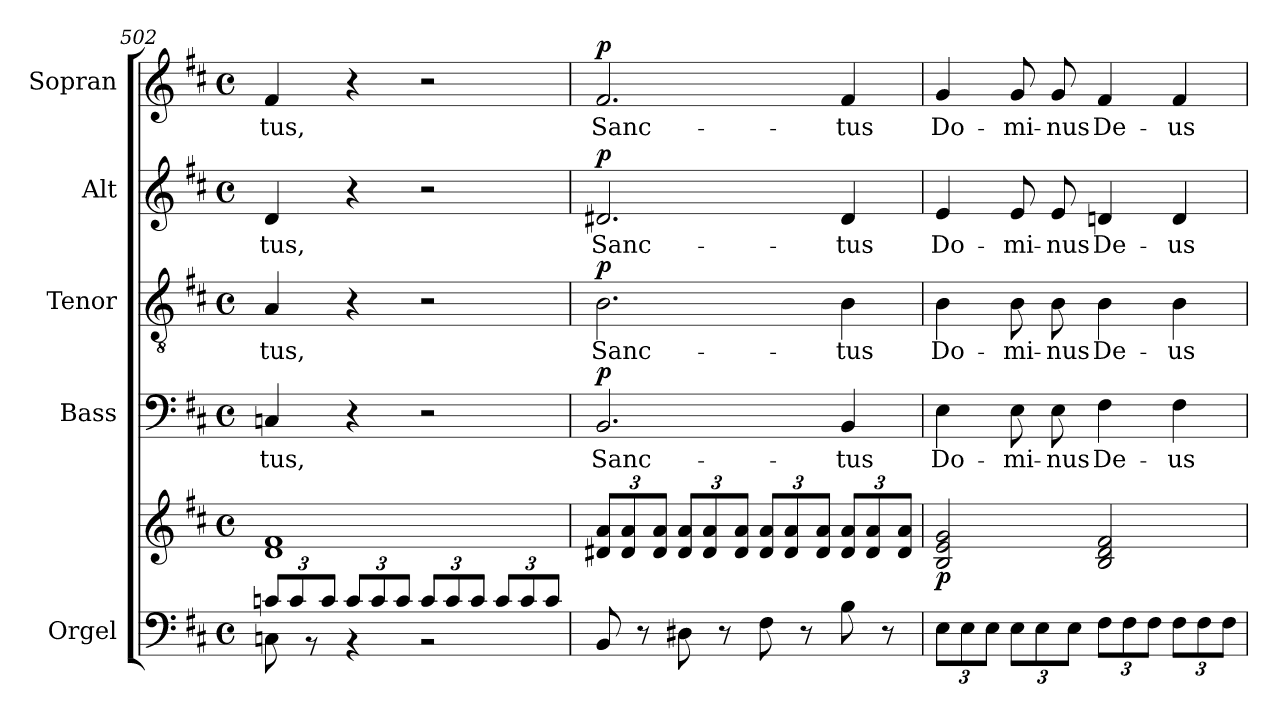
**kern	**kern	**dynam	**kern	**text	**dynam	**kern	**text	**dynam	**kern	**text	**dynam	**kern	**text	**dynam
*part5	*part5	*part5	*part4	*part4	*part4	*part3	*part3	*part3	*part2	*part2	*part2	*part1	*part1	*part1
*staff6	*staff5	*staff5/6	*staff4	*staff4	*staff4	*staff3	*staff3	*staff3	*staff2	*staff2	*staff2	*staff1	*staff1	*staff1
*I"Orgel	*	*	*I"Bass	*	*	*I"Tenor	*	*	*I"Alt	*	*	*I"Sopran	*	*
*I'Org.	*	*	*I'B.	*	*	*I'T.	*	*	*I'A.	*	*	*I'S.	*	*
*clefF4	*clefG2	*	*clefF4	*	*	*clefGv2	*	*	*clefG2	*	*	*clefG2	*	*
*k[f#c#]	*k[f#c#]	*	*k[f#c#]	*	*	*k[f#c#]	*	*	*k[f#c#]	*	*	*k[f#c#]	*	*
*D:	*D:	*	*D:	*	*	*D:	*	*	*D:	*	*	*D:	*	*
*M4/4	*M4/4	*	*M4/4	*	*	*M4/4	*	*	*M4/4	*	*	*M4/4	*	*
*met(c)	*met(c)	*	*met(c)	*	*	*met(c)	*	*	*met(c)	*	*	*met(c)	*	*
=502	=502	=502	=502	=502	=502	=502	=502	=502	=502	=502	=502	=502	=502	=502
*^	*	*	*	*	*	*	*	*	*	*	*	*	*	*
!	!	!	!	!	!LO:LY:b	!	!	!LO:LY:b	!	!	!LO:LY:b	!	!	!LO:LY:b	!
12cn/L	8Cn\	1d 1f#	.	4Cn/	-tus,	.	4A/	-tus,	.	4d/	-tus,	.	4f#/	-tus,	.
12c/	.	.	.	.	.	.	.	.	.	.	.	.	.	.	.
.	8r	.	.	.	.	.	.	.	.	.	.	.	.	.	.
12c/J	.	.	.	.	.	.	.	.	.	.	.	.	.	.	.
12c/L	4r	.	.	4r	.	.	4r	.	.	4r	.	.	4r	.	.
12c/	.	.	.	.	.	.	.	.	.	.	.	.	.	.	.
12c/J	.	.	.	.	.	.	.	.	.	.	.	.	.	.	.
12c/L	2r	.	.	2r	.	.	2r	.	.	2r	.	.	2r	.	.
12c/	.	.	.	.	.	.	.	.	.	.	.	.	.	.	.
12c/J	.	.	.	.	.	.	.	.	.	.	.	.	.	.	.
12c/L	.	.	.	.	.	.	.	.	.	.	.	.	.	.	.
12c/	.	.	.	.	.	.	.	.	.	.	.	.	.	.	.
12c/J	.	.	.	.	.	.	.	.	.	.	.	.	.	.	.
*v	*v	*	*	*	*	*	*	*	*	*	*	*	*	*	*
=503	=503	=503	=503	=503	=503	=503	=503	=503	=503	=503	=503	=503	=503	=503
!	!	!	!	!LO:LY:b	!LO:DY:a	!	!LO:LY:b	!LO:DY:a	!	!LO:LY:b	!LO:DY:a	!	!LO:LY:b	!LO:DY:a
8BB/	12d#X/ 12a/L	.	2.BB/	Sanc-	p	2.B\	Sanc-	p	2.d#X/	Sanc-	p	2.f#/	Sanc-	p
.	12d#/ 12a/	.	.	.	.	.	.	.	.	.	.	.	.	.
8r	.	.	.	.	.	.	.	.	.	.	.	.	.	.
.	12d#/ 12a/J	.	.	.	.	.	.	.	.	.	.	.	.	.
8D#X\	12d#/ 12a/L	.	.	.	.	.	.	.	.	.	.	.	.	.
.	12d#/ 12a/	.	.	.	.	.	.	.	.	.	.	.	.	.
8r	.	.	.	.	.	.	.	.	.	.	.	.	.	.
.	12d#/ 12a/J	.	.	.	.	.	.	.	.	.	.	.	.	.
8F#\	12d#/ 12a/L	.	.	.	.	.	.	.	.	.	.	.	.	.
.	12d#/ 12a/	.	.	.	.	.	.	.	.	.	.	.	.	.
8r	.	.	.	.	.	.	.	.	.	.	.	.	.	.
.	12d#/ 12a/J	.	.	.	.	.	.	.	.	.	.	.	.	.
!	!	!	!	!LO:LY:b	!	!	!LO:LY:b	!	!	!LO:LY:b	!	!	!LO:LY:b	!
8B\	12d#/ 12a/L	.	4BB/	-tus	.	4B\	-tus	.	4d#/	-tus	.	4f#/	-tus	.
.	12d#/ 12a/	.	.	.	.	.	.	.	.	.	.	.	.	.
8r	.	.	.	.	.	.	.	.	.	.	.	.	.	.
.	12d#/ 12a/J	.	.	.	.	.	.	.	.	.	.	.	.	.
=504	=504	=504	=504	=504	=504	=504	=504	=504	=504	=504	=504	=504	=504	=504
!	!	!LO:DY:b	!	!LO:LY:b	!	!	!LO:LY:b	!	!	!LO:LY:b	!	!	!LO:LY:b	!
12E\L	2B/ 2e/ 2g/	p	4E\	Do-	.	4B\	Do-	.	4e/	Do-	.	4g/	Do-	.
12E\	.	.	.	.	.	.	.	.	.	.	.	.	.	.
12E\J	.	.	.	.	.	.	.	.	.	.	.	.	.	.
!	!	!	!	!LO:LY:b	!	!	!LO:LY:b	!	!	!LO:LY:b	!	!	!LO:LY:b	!
12E\L	.	.	8E\	-mi-	.	8B\	-mi-	.	8e/	-mi-	.	8g/	-mi-	.
12E\	.	.	.	.	.	.	.	.	.	.	.	.	.	.
!	!	!	!	!LO:LY:b	!	!	!LO:LY:b	!	!	!LO:LY:b	!	!	!LO:LY:b	!
.	.	.	8E\	-nus	.	8B\	-nus	.	8e/	-nus	.	8g/	-nus	.
12E\J	.	.	.	.	.	.	.	.	.	.	.	.	.	.
!	!	!	!	!LO:LY:b	!	!	!LO:LY:b	!	!	!LO:LY:b	!	!	!LO:LY:b	!
12F#\L	2B/ 2d/ 2f#/	.	4F#\	De-	.	4B\	De-	.	4dn/	De-	.	4f#/	De-	.
12F#\	.	.	.	.	.	.	.	.	.	.	.	.	.	.
12F#\J	.	.	.	.	.	.	.	.	.	.	.	.	.	.
!	!	!	!	!LO:LY:b	!	!	!LO:LY:b	!	!	!LO:LY:b	!	!	!LO:LY:b	!
12F#\L	.	.	4F#\	-us	.	4B\	-us	.	4d/	-us	.	4f#/	-us	.
12F#\	.	.	.	.	.	.	.	.	.	.	.	.	.	.
12F#\J	.	.	.	.	.	.	.	.	.	.	.	.	.	.
=	=	=	=	=	=	=	=	=	=	=	=	=	=	=
*-	*-	*-	*-	*-	*-	*-	*-	*-	*-	*-	*-	*-	*-	*-
